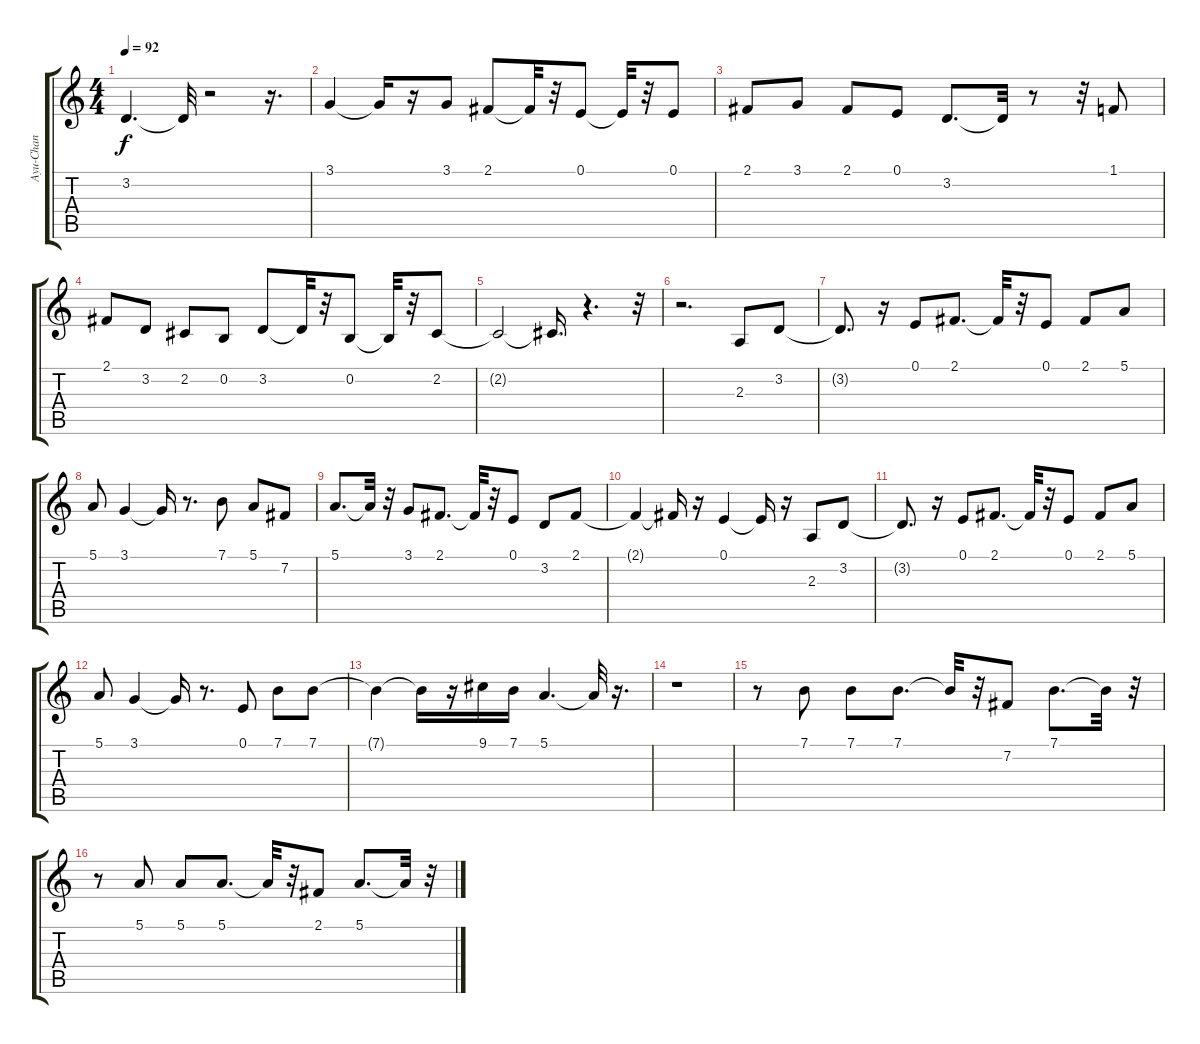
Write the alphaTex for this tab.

\track ("Ayu-Chan" "Ayu-Chan") {instrument altosax}
\staff {score tabs}
\tuning (E4 B3 G3 D3 A2 E2) {hide}
\ts (4 4)
\tempo 92
\clef g2
\ks c
3.2.4{d dy f} 3.2{t}.32 r.2 r.16{d} |
3.1.4 3.1{t}.16 r.16 3.1.8 2.1.8 2.1{t}.32 r.32 0.1.8 0.1{t}.32 r.32 0.1.8 |
2.1.8 3.1.8 2.1.8 0.1.8 3.2.8{d} 3.2{t}.32 r.8 r.32 1.1.8 |
2.1.8 3.2.8 2.2.8 0.2.8 3.2.8 3.2{t}.32 r.32 0.2.8 0.2{t}.32 r.32 2.2.8 |
2.2{t}.2 2.2{t}.16{d} r.4{d} r.32 |
r.2{d} 2.3.8 3.2.8 |
3.2{t}.8{d} r.16 0.1.8 2.1.8{d} 2.1{t}.32 r.32 0.1.8 2.1.8 5.1.8 |
5.1.8 3.1.4 3.1{t}.16 r.8{d} 7.1.8 5.1.8 7.2.8 |
5.1.8{d} 5.1{t}.32 r.32 3.1.8 2.1.8{d} 2.1{t}.32 r.32 0.1.8 3.2.8 2.1.8 |
2.1{t}.4 2.1{t}.16 r.16 0.1.4 0.1{t}.16 r.16 2.3.8 3.2.8 |
3.2{t}.8{d} r.16 0.1.8 2.1.8{d} 2.1{t}.32 r.32 0.1.8 2.1.8 5.1.8 |
5.1.8 3.1.4 3.1{t}.16 r.8{d} 0.1.8 7.1.8 7.1.8 |
7.1{t}.4 7.1{t}.16 r.16 9.1.16 7.1.16 5.1.4{d} 5.1{t}.32 r.16{d} |
r.1 |
r.8 7.1.8 7.1.8 7.1.8{d} 7.1{t}.32 r.32 7.2.8 7.1.8{d} 7.1{t}.32 r.32 |
r.8 5.1.8 5.1.8 5.1.8{d} 5.1{t}.32 r.32 2.1.8 5.1.8{d} 5.1{t}.32 r.32
